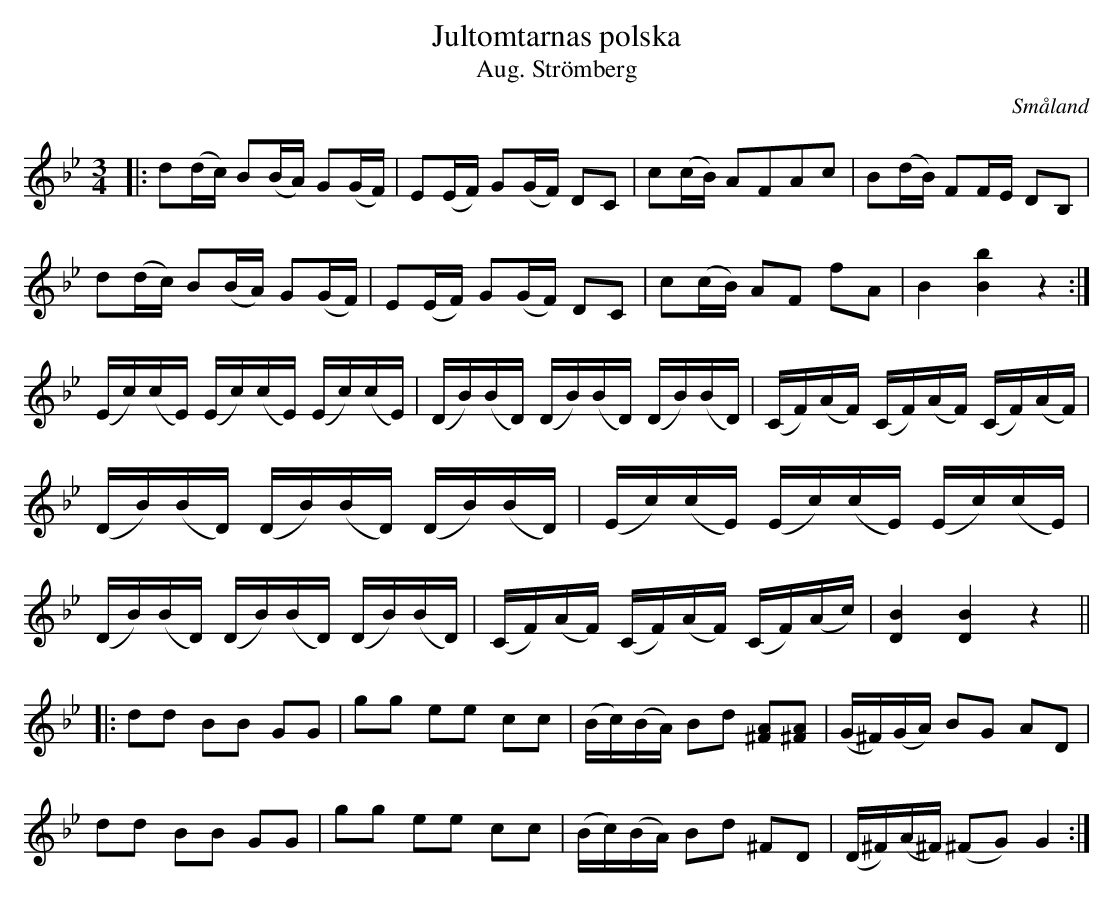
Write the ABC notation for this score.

X:1
T:Jultomtarnas polska
T:Aug. Strömberg
O:Småland
M:3/4
L:1/16
K:Gm
|: d2(dc) B2(BA) G2(GF) | E2(EF) G2(GF) D2C2 | c2(cB) A2F2A2c2 | B2(dB) F2FE D2B,2 |
   d2(dc) B2(BA) G2(GF) | E2(EF) G2(GF) D2C2 | c2(cB) A2F2 f2A2 | B4 [Bb]4 z4 :|
(Ec)(cE) (Ec)(cE) (Ec)(cE) | (DB)(BD) (DB)(BD) (DB)(BD) | (CF)(AF) (CF)(AF) (CF)(AF) | (DB)(BD) (DB)(BD) (DB)(BD) | (Ec)(cE) (Ec)(cE) (Ec)(cE) | (DB)(BD) (DB)(BD) (DB)(BD) | (CF)(AF) (CF)(AF) (CF)(Ac) | [DB]4 [DB]4 z4 ||:
d2d2 B2B2 G2G2 | g2g2 e2e2 c2c2 | (Bc)(BA) B2d2 [^FA]2[^FA]2 | (G^F)(GA) B2G2 A2D2 |
d2d2 B2B2 G2G2 | g2g2 e2e2 c2c2 | (Bc)(BA) B2d2 ^F2D2 | (D^F)(A^F) (^F2G2) G4 :|
